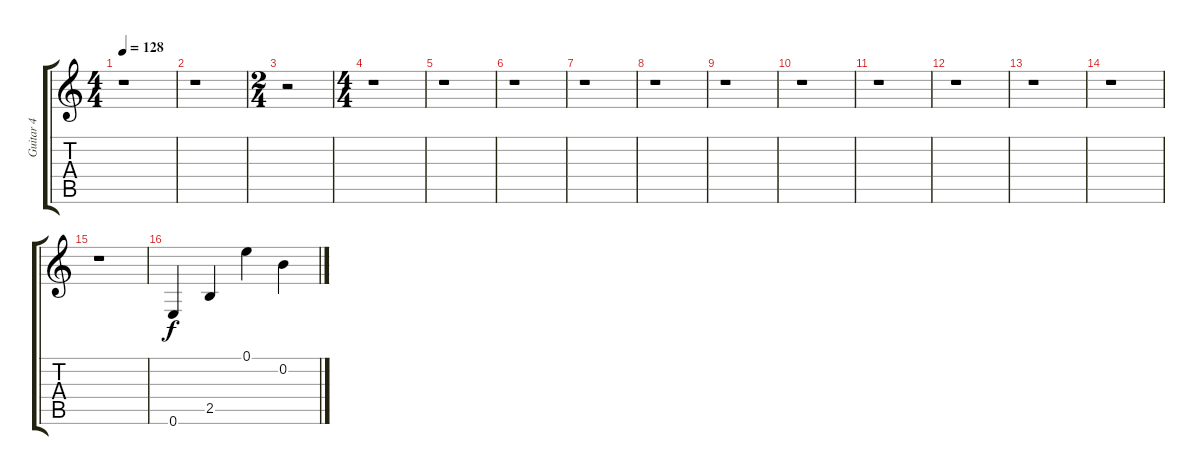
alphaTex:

\track ("Guitar 4" "Guitar 4") {instrument electricguitarclean}
\staff {score tabs}
\tuning (E4 B3 G3 D3 A2 E2) {hide}
\ts (4 4)
\tempo 128
\clef g2
\ks c
r.1{dy f} |
r.1 |
\ts (2 4)
r.2 |
\ts (4 4)
r.1 |
r.1 |
r.1 |
r.1 |
r.1 |
r.1 |
r.1 |
r.1 |
r.1 |
r.1 |
r.1 |
r.1 |
0.6.4 2.5.4 0.1.4 0.2.4
